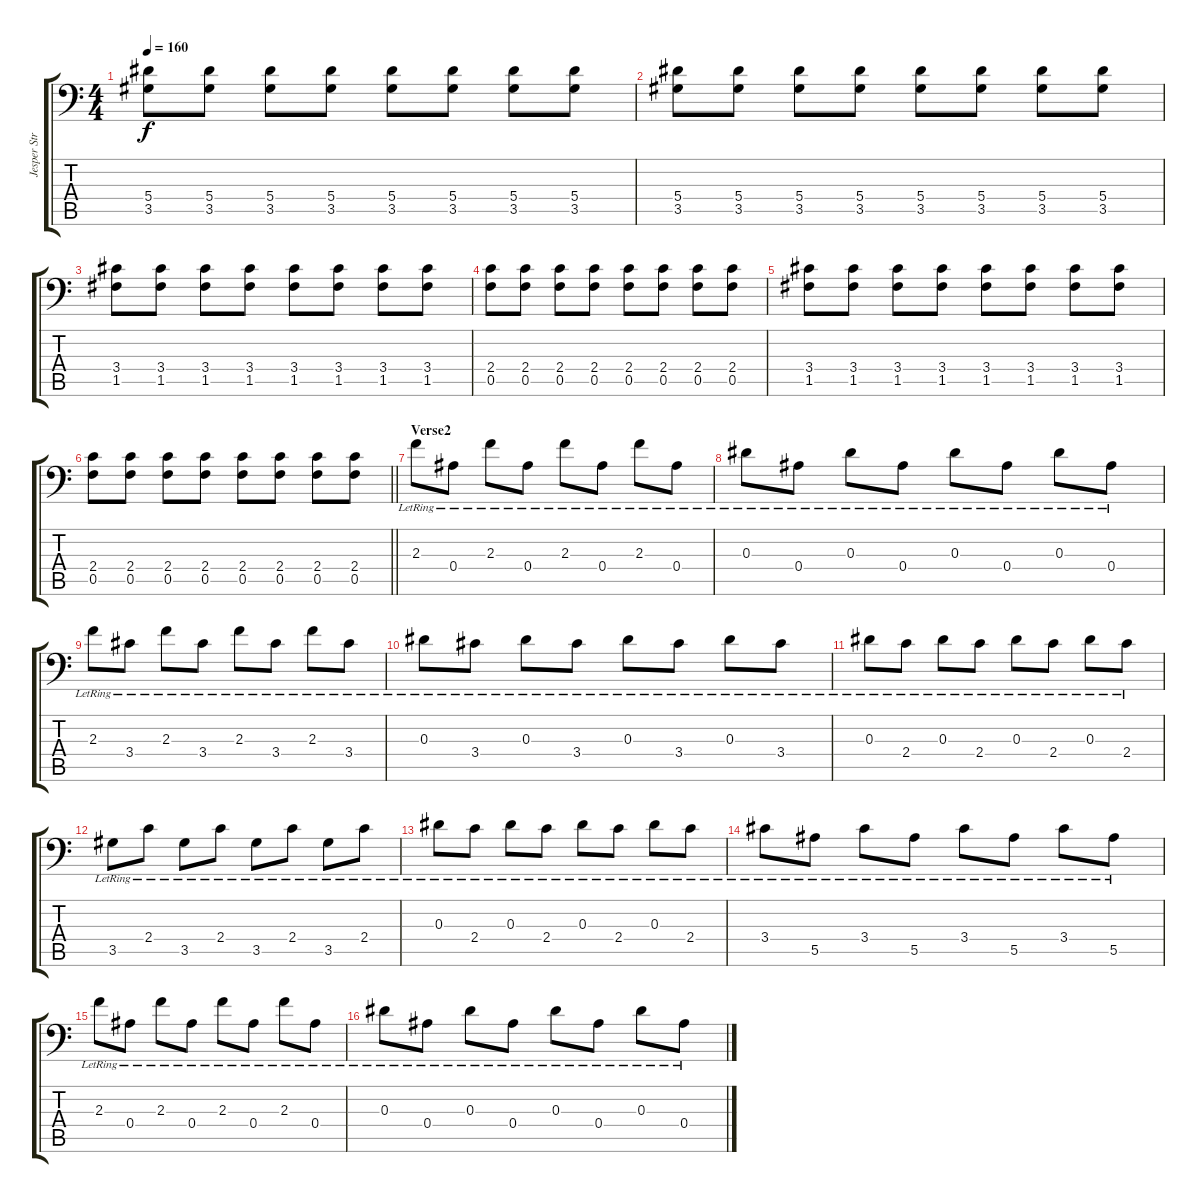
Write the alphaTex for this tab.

\track ("Jesper Strömblad" "Jesper Str") {instrument overdrivenguitar}
\staff {score tabs}
\tuning (C4 G3 Eb3 Bb2 F2 Bb1) {hide}
\ts (4 4)
\tempo 160
\clef f4
\ks c
(5.4 3.5).8{dy f} (5.4 3.5).8 (5.4 3.5).8 (5.4 3.5).8 (5.4 3.5).8 (5.4 3.5).8 (5.4 3.5).8 (5.4 3.5).8 |
(5.4 3.5).8 (5.4 3.5).8 (5.4 3.5).8 (5.4 3.5).8 (5.4 3.5).8 (5.4 3.5).8 (5.4 3.5).8 (5.4 3.5).8 |
(3.4 1.5).8 (3.4 1.5).8 (3.4 1.5).8 (3.4 1.5).8 (3.4 1.5).8 (3.4 1.5).8 (3.4 1.5).8 (3.4 1.5).8 |
(2.4 0.5).8 (2.4 0.5).8 (2.4 0.5).8 (2.4 0.5).8 (2.4 0.5).8 (2.4 0.5).8 (2.4 0.5).8 (2.4 0.5).8 |
(3.4 1.5).8 (3.4 1.5).8 (3.4 1.5).8 (3.4 1.5).8 (3.4 1.5).8 (3.4 1.5).8 (3.4 1.5).8 (3.4 1.5).8 |
\barLineRight lightlight
(2.4 0.5).8 (2.4 0.5).8 (2.4 0.5).8 (2.4 0.5).8 (2.4 0.5).8 (2.4 0.5).8 (2.4 0.5).8 (2.4 0.5).8 |
\section ("" "Verse2")
2.3{lr}.8{balance 8 instrument acousticguitarnylon} 0.4{lr}.8 2.3{lr}.8 0.4{lr}.8 2.3{lr}.8 0.4{lr}.8 2.3{lr}.8 0.4{lr}.8 |
0.3{lr}.8 0.4{lr}.8 0.3{lr}.8 0.4{lr}.8 0.3{lr}.8 0.4{lr}.8 0.3{lr}.8 0.4{lr}.8 |
2.3{lr}.8 3.4{lr}.8 2.3{lr}.8 3.4{lr}.8 2.3{lr}.8 3.4{lr}.8 2.3{lr}.8 3.4{lr}.8 |
0.3{lr}.8 3.4{lr}.8 0.3{lr}.8 3.4{lr}.8 0.3{lr}.8 3.4{lr}.8 0.3{lr}.8 3.4{lr}.8 |
0.3{lr}.8 2.4{lr}.8 0.3{lr}.8 2.4{lr}.8 0.3{lr}.8 2.4{lr}.8 0.3{lr}.8 2.4{lr}.8 |
3.5{lr}.8 2.4{lr}.8 3.5{lr}.8 2.4{lr}.8 3.5{lr}.8 2.4{lr}.8 3.5{lr}.8 2.4{lr}.8 |
0.3{lr}.8 2.4{lr}.8 0.3{lr}.8 2.4{lr}.8 0.3{lr}.8 2.4{lr}.8 0.3{lr}.8 2.4{lr}.8 |
3.4{lr}.8 5.5{lr}.8 3.4{lr}.8 5.5{lr}.8 3.4{lr}.8 5.5{lr}.8 3.4{lr}.8 5.5{lr}.8 |
2.3{lr}.8 0.4{lr}.8 2.3{lr}.8 0.4{lr}.8 2.3{lr}.8 0.4{lr}.8 2.3{lr}.8 0.4{lr}.8 |
0.3{lr}.8 0.4{lr}.8 0.3{lr}.8 0.4{lr}.8 0.3{lr}.8 0.4{lr}.8 0.3{lr}.8 0.4{lr}.8
